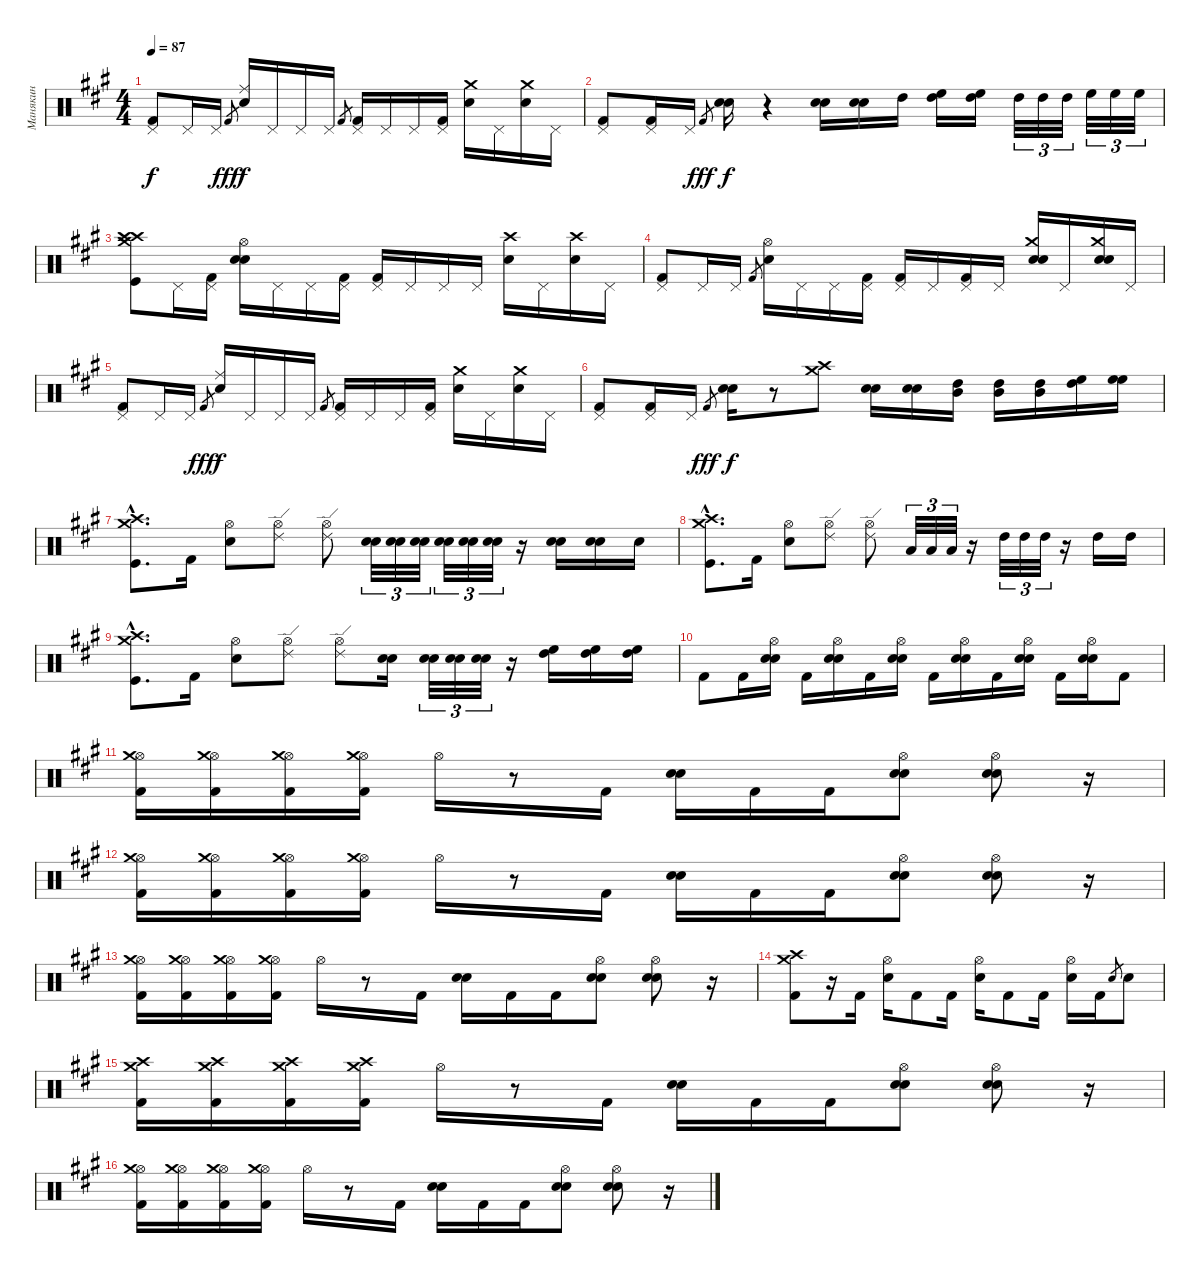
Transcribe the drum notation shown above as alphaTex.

\track ("Манякин" "Манякин") {instrument percussion}
\staff {score}
\articulation defaults
\ts (4 4)
\tempo 87
\clef neutral
\ks a
("Pedal Hi-Hat (hit)" "Kick (hit) 2").8{dy f} "Pedal Hi-Hat (hit)".16 "Pedal Hi-Hat (hit)".16 "Kick (hit) 2".8{gr dy fff} ("Ride (middle)" "Electric Snare (hit)").16{dy f} "Pedal Hi-Hat (hit)".16 "Pedal Hi-Hat (hit)".16 "Pedal Hi-Hat (hit)".16 "Kick (hit) 2".8{gr} ("Pedal Hi-Hat (hit)" "Kick (hit) 2").16 "Pedal Hi-Hat (hit)".16 "Pedal Hi-Hat (hit)".16 ("Pedal Hi-Hat (hit)" "Kick (hit) 2").16 ("Electric Snare (hit)" "Crash medium (hit)").16 "Pedal Hi-Hat (hit)".16 ("Electric Snare (hit)" "Crash medium (hit)").16 "Pedal Hi-Hat (hit)".16 |
("Pedal Hi-Hat (hit)" "Kick (hit) 2").8 ("Pedal Hi-Hat (hit)" "Kick (hit) 2").16 "Pedal Hi-Hat (hit)".16 "Kick (hit) 2".8{gr dy fff} ("Electric Snare (hit)" "Snare (hit) 2").16{dy f} r.4 ("Electric Snare (hit)" "Snare (hit) 2").16 ("Electric Snare (hit)" "Snare (hit) 2").16 "High Tom (hit)".16 ("High Tom (hit)" "High Floor Tom (hit)").16 ("High Tom (hit)" "High Floor Tom (hit)").16 "High Tom (hit)".32{tu (3 2)} "High Tom (hit)".32{tu (3 2)} "High Tom (hit)".32{tu (3 2)} "High Floor Tom (hit)".32{tu (3 2)} "High Floor Tom (hit)".32{tu (3 2)} "High Floor Tom (hit)".32{tu (3 2)} |
("Crash high (hit)" "Crash medium (hit)" "Crash high (hit)"{t} "Kick (hit)").8 "Pedal Hi-Hat (hit)".16 ("Pedal Hi-Hat (hit)" "Kick (hit) 2").16 ("Hi-Hat (open)" "Electric Snare (hit)" "Snare (hit) 2").16 "Pedal Hi-Hat (hit)".16 "Pedal Hi-Hat (hit)".16 ("Pedal Hi-Hat (hit)" "Kick (hit) 2").16 ("Pedal Hi-Hat (hit)" "Kick (hit) 2").16 "Pedal Hi-Hat (hit)".16 "Pedal Hi-Hat (hit)".16 "Pedal Hi-Hat (hit)".16 ("Electric Snare (hit)" "Crash high (hit)").16 "Pedal Hi-Hat (hit)".16 ("Electric Snare (hit)" "Crash high (hit)").16 "Pedal Hi-Hat (hit)".16 |
("Pedal Hi-Hat (hit)" "Kick (hit) 2").8 "Pedal Hi-Hat (hit)".16 "Pedal Hi-Hat (hit)".16 "Kick (hit) 2".8{gr} ("Hi-Hat (open)" "Electric Snare (hit)").16 "Pedal Hi-Hat (hit)".16 "Pedal Hi-Hat (hit)".16 ("Pedal Hi-Hat (hit)" "Kick (hit) 2").16 ("Pedal Hi-Hat (hit)" "Kick (hit) 2").16 "Pedal Hi-Hat (hit)".16 ("Pedal Hi-Hat (hit)" "Kick (hit) 2").16 "Pedal Hi-Hat (hit)".16 ("Electric Snare (hit)" "Snare (hit) 2" "Crash medium (hit)").16 "Pedal Hi-Hat (hit)".16 ("Electric Snare (hit)" "Snare (hit) 2" "Crash medium (hit)").16 "Pedal Hi-Hat (hit)".16 |
("Pedal Hi-Hat (hit)" "Kick (hit) 2").8 "Pedal Hi-Hat (hit)".16 "Pedal Hi-Hat (hit)".16 "Kick (hit) 2".8{gr dy fff} ("Ride (middle)" "Electric Snare (hit)").16{dy f} "Pedal Hi-Hat (hit)".16 "Pedal Hi-Hat (hit)".16 "Pedal Hi-Hat (hit)".16 "Kick (hit) 2".8{gr} ("Pedal Hi-Hat (hit)" "Kick (hit) 2").16 "Pedal Hi-Hat (hit)".16 "Pedal Hi-Hat (hit)".16 ("Pedal Hi-Hat (hit)" "Kick (hit) 2").16 ("Electric Snare (hit)" "Crash medium (hit)").16 "Pedal Hi-Hat (hit)".16 ("Electric Snare (hit)" "Crash medium (hit)").16 "Pedal Hi-Hat (hit)".16 |
("Pedal Hi-Hat (hit)" "Kick (hit) 2").8 ("Pedal Hi-Hat (hit)" "Kick (hit) 2").16 "Pedal Hi-Hat (hit)".16 "Kick (hit) 2".8{gr dy fff} ("Electric Snare (hit)" "Snare (hit) 2").16{dy f} r.8 ("Crash high (hit)" "Crash medium (hit)").8 ("Electric Snare (hit)" "Snare (hit) 2").16 ("Electric Snare (hit)" "Snare (hit) 2").16 ("Mid Tom (hit)" "High Tom (hit)").16 ("High Tom (hit)" "Mid Tom (hit)").16 ("High Tom (hit)" "Mid Tom (hit)").16 ("High Tom (hit)" "High Floor Tom (hit)").16 ("High Floor Tom (hit)" "High Floor Tom (hit)").16 |
("Crash high (hit)"{hac} "Crash medium (hit)"{hac} "Kick (hit)"{hac}).8{d} "Kick (hit) 2".16 ("Hi-Hat (open)" "Electric Snare (hit)").8 ("Ride (edge) 2" "Hi-Hat (open)").8 ("Hi-Hat (open)" "Ride (edge) 2").8 ("Electric Snare (hit)" "Snare (hit) 2").32{tu (3 2)} ("Electric Snare (hit)" "Snare (hit) 2").32{tu (3 2)} ("Electric Snare (hit)" "Snare (hit) 2").32{tu (3 2)} ("Electric Snare (hit)" "Snare (hit) 2").32{tu (3 2)} ("Electric Snare (hit)" "Snare (hit) 2").32{tu (3 2)} ("Electric Snare (hit)" "Snare (hit) 2").32{tu (3 2)} r.16 ("Electric Snare (hit)" "Snare (hit) 2").16 ("Electric Snare (hit)" "Snare (hit) 2").16 "Electric Snare (hit)".16 |
("Crash high (hit)"{hac} "Crash medium (hit)"{hac} "Kick (hit)"{hac}).8{d} "Kick (hit) 2".16 ("Hi-Hat (open)" "Electric Snare (hit)").8 ("Ride (edge) 2" "Hi-Hat (open)").8 ("Hi-Hat (open)" "Ride (edge) 2").8 "Low Tom (hit)".32{tu (3 2)} "Low Tom (hit)".32{tu (3 2)} "Low Tom (hit)".32{tu (3 2)} r.16 "High Tom (hit)".32{tu (3 2)} "High Tom (hit)".32{tu (3 2)} "High Tom (hit)".32{tu (3 2)} r.16 "High Tom (hit)".16 "High Tom (hit)".16 |
("Crash high (hit)"{hac} "Crash medium (hit)"{hac} "Kick (hit)"{hac}).8{d} "Kick (hit) 2".16 ("Hi-Hat (open)" "Electric Snare (hit)").8 ("Ride (edge) 2" "Hi-Hat (open)").8 ("Hi-Hat (open)" "Ride (edge) 2").8 ("Electric Snare (hit)" "Snare (hit) 2").16 ("Electric Snare (hit)" "Snare (hit) 2").32{tu (3 2)} ("Electric Snare (hit)" "Snare (hit) 2").32{tu (3 2)} ("Electric Snare (hit)" "Snare (hit) 2").32{tu (3 2)} r.16 ("High Tom (hit)" "High Floor Tom (hit)").16 ("High Tom (hit)" "High Floor Tom (hit)").16 ("High Tom (hit)" "High Floor Tom (hit)").16 |
"Kick (hit) 2".8 "Kick (hit) 2".16 ("Hi-Hat (open)" "Electric Snare (hit)" "Snare (hit) 2").16 "Kick (hit) 2".16 ("Hi-Hat (open)" "Electric Snare (hit)" "Snare (hit) 2").16 "Kick (hit) 2".16 ("Hi-Hat (open)" "Electric Snare (hit)" "Snare (hit) 2").16 "Kick (hit) 2".16 ("Hi-Hat (open)" "Electric Snare (hit)" "Snare (hit) 2").16 "Kick (hit) 2".16 ("Hi-Hat (open)" "Electric Snare (hit)" "Snare (hit) 2").16 "Kick (hit) 2".16 ("Hi-Hat (open)" "Electric Snare (hit)" "Snare (hit) 2").16 "Kick (hit) 2".8 |
("Hi-Hat (open)" "Crash medium (hit)" "Kick (hit) 2").16 ("Hi-Hat (open)" "Crash medium (hit)" "Kick (hit) 2").16 ("Hi-Hat (open)" "Crash medium (hit)" "Kick (hit) 2").16 ("Hi-Hat (open)" "Crash medium (hit)" "Kick (hit) 2").16 "Hi-Hat (open)".16 r.8 "Kick (hit) 2".16 ("Electric Snare (hit)" "Snare (hit) 2").16 "Kick (hit) 2".16 "Kick (hit) 2".16 ("Hi-Hat (open)" "Electric Snare (hit)" "Snare (hit) 2").8 ("Hi-Hat (open)" "Electric Snare (hit)" "Snare (hit) 2").8 r.16 |
("Hi-Hat (open)" "Crash medium (hit)" "Kick (hit) 2").16 ("Hi-Hat (open)" "Crash medium (hit)" "Kick (hit) 2").16 ("Hi-Hat (open)" "Crash medium (hit)" "Kick (hit) 2").16 ("Hi-Hat (open)" "Crash medium (hit)" "Kick (hit) 2").16 "Hi-Hat (open)".16 r.8 "Kick (hit) 2".16 ("Electric Snare (hit)" "Snare (hit) 2").16 "Kick (hit) 2".16 "Kick (hit) 2".16 ("Hi-Hat (open)" "Electric Snare (hit)" "Snare (hit) 2").8 ("Hi-Hat (open)" "Electric Snare (hit)" "Snare (hit) 2").8 r.16 |
("Hi-Hat (open)" "Crash medium (hit)" "Kick (hit) 2").16 ("Hi-Hat (open)" "Crash medium (hit)" "Kick (hit) 2").16 ("Hi-Hat (open)" "Crash medium (hit)" "Kick (hit) 2").16 ("Hi-Hat (open)" "Crash medium (hit)" "Kick (hit) 2").16 "Hi-Hat (open)".16 r.8 "Kick (hit) 2".16 ("Electric Snare (hit)" "Snare (hit) 2").16 "Kick (hit) 2".16 "Kick (hit) 2".16 ("Hi-Hat (open)" "Electric Snare (hit)" "Snare (hit) 2").8 ("Hi-Hat (open)" "Electric Snare (hit)" "Snare (hit) 2").8 r.16 |
("Crash medium (hit)" "Crash high (hit)" "Kick (hit) 2").8 r.16 "Kick (hit) 2".16 ("Hi-Hat (open)" "Electric Snare (hit)").16 "Kick (hit) 2".8 "Kick (hit) 2".16 ("Hi-Hat (open)" "Electric Snare (hit)").16 "Kick (hit) 2".8 "Kick (hit) 2".16 ("Hi-Hat (open)" "Electric Snare (hit)").16 "Kick (hit) 2".16 "Electric Snare (hit)".8{gr} "Electric Snare (hit)".8 |
("Crash high (hit)" "Crash medium (hit)" "Kick (hit) 2").16 ("Crash high (hit)" "Crash medium (hit)" "Kick (hit) 2").16 ("Crash high (hit)" "Crash medium (hit)" "Kick (hit) 2").16 ("Crash high (hit)" "Crash medium (hit)" "Kick (hit) 2").16 "Hi-Hat (open)".16 r.8 "Kick (hit) 2".16 ("Electric Snare (hit)" "Snare (hit) 2").16 "Kick (hit) 2".16 "Kick (hit) 2".16 ("Hi-Hat (open)" "Electric Snare (hit)" "Snare (hit) 2").8 ("Hi-Hat (open)" "Electric Snare (hit)" "Snare (hit) 2").8 r.16 |
("Hi-Hat (open)" "Crash medium (hit)" "Kick (hit) 2").16 ("Hi-Hat (open)" "Crash medium (hit)" "Kick (hit) 2").16 ("Hi-Hat (open)" "Crash medium (hit)" "Kick (hit) 2").16 ("Hi-Hat (open)" "Crash medium (hit)" "Kick (hit) 2").16 "Hi-Hat (open)".16 r.8 "Kick (hit) 2".16 ("Electric Snare (hit)" "Snare (hit) 2").16 "Kick (hit) 2".16 "Kick (hit) 2".16 ("Hi-Hat (open)" "Electric Snare (hit)" "Snare (hit) 2").8 ("Hi-Hat (open)" "Electric Snare (hit)" "Snare (hit) 2").8 r.16
